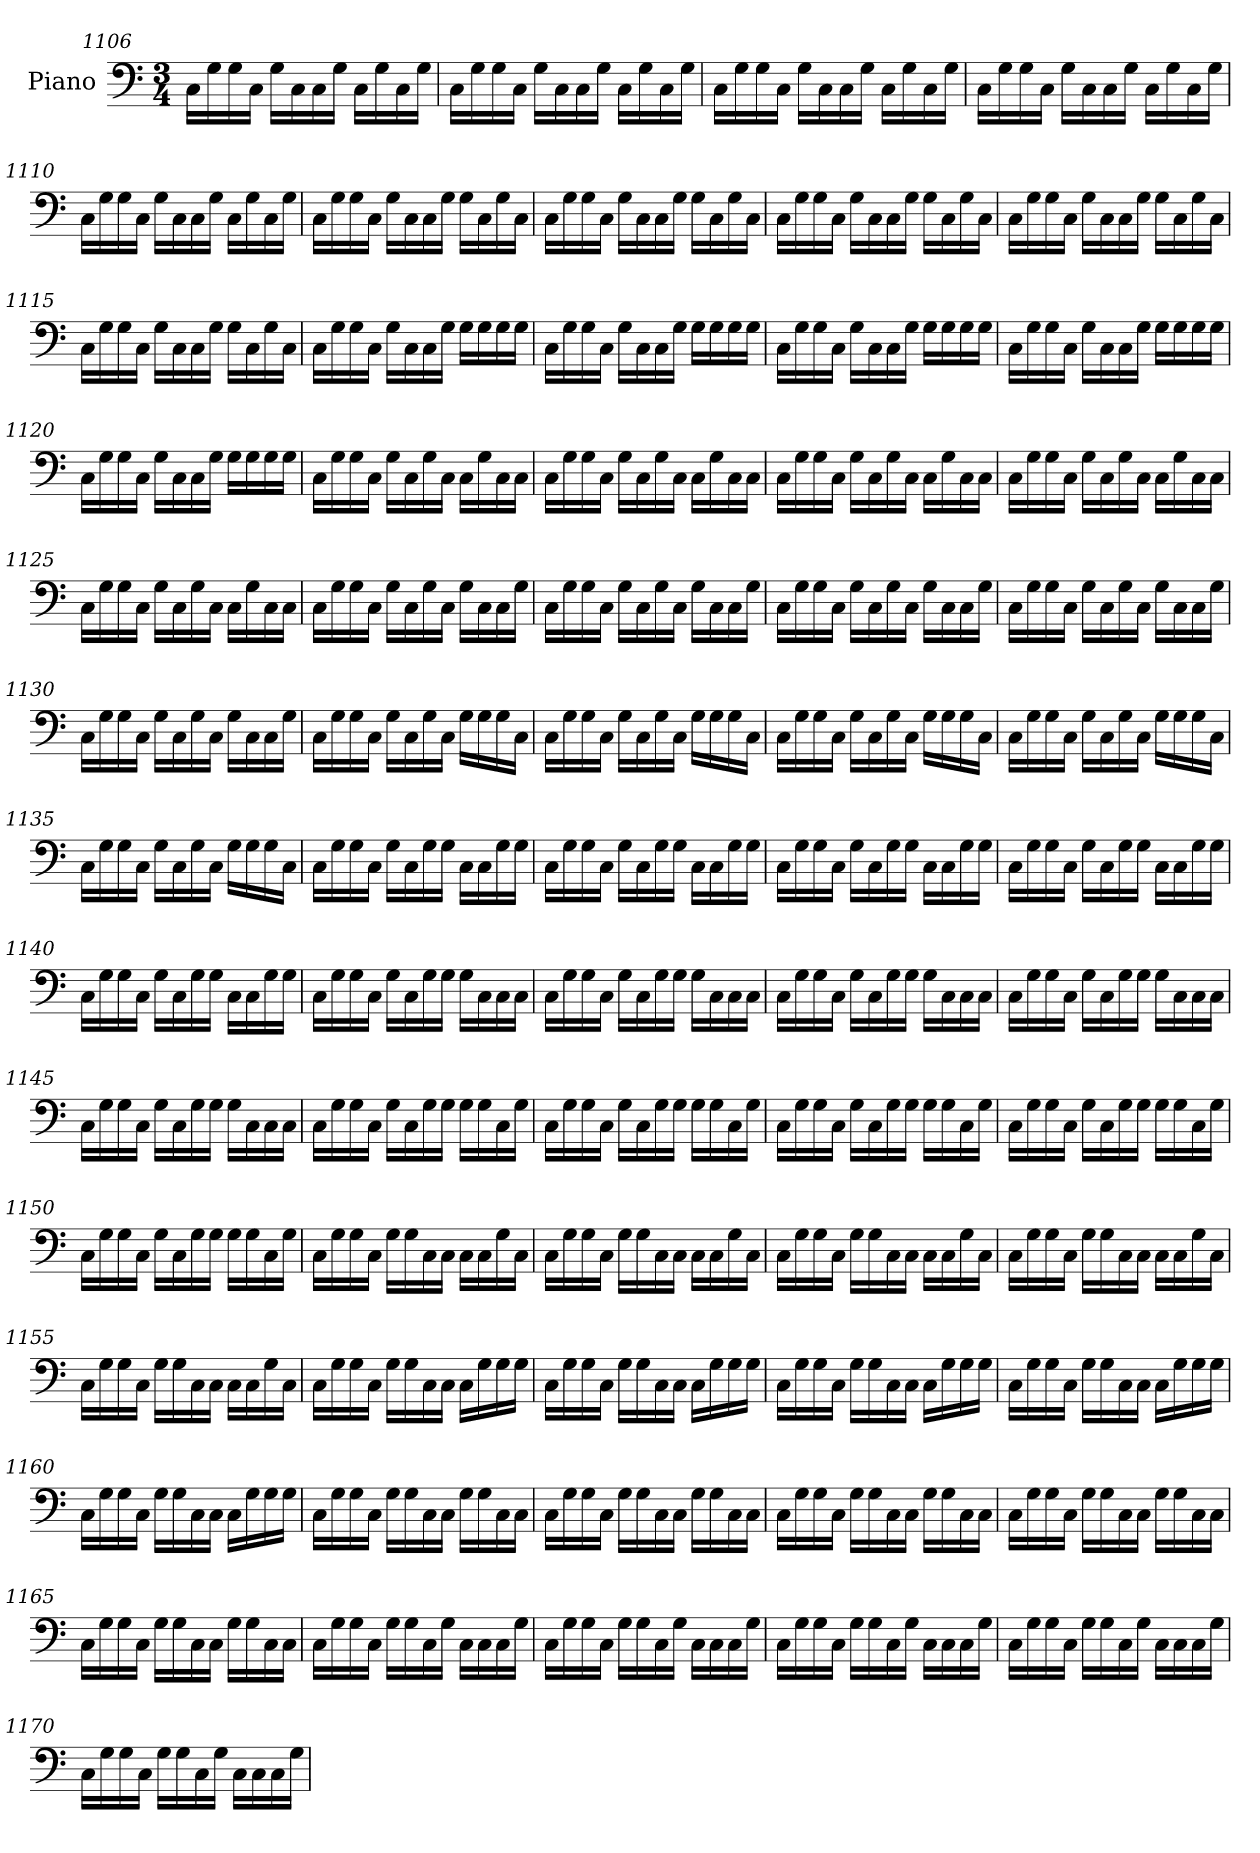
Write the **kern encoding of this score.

**kern
*part1
*staff1
*I"Piano
*I'Pno.
*clefF4
*k[]
*M3/4
=1106
16C\LL
16G\
16G\
16C\JJ
16G\LL
16C\
16C\
16G\JJ
16C\LL
16G\
16C\
16G\JJ
=1107
16C\LL
16G\
16G\
16C\JJ
16G\LL
16C\
16C\
16G\JJ
16C\LL
16G\
16C\
16G\JJ
!!LO:LB:g=z
=1108
16C\LL
16G\
16G\
16C\JJ
16G\LL
16C\
16C\
16G\JJ
16C\LL
16G\
16C\
16G\JJ
=1109
16C\LL
16G\
16G\
16C\JJ
16G\LL
16C\
16C\
16G\JJ
16C\LL
16G\
16C\
16G\JJ
=1110
16C\LL
16G\
16G\
16C\JJ
16G\LL
16C\
16C\
16G\JJ
16C\LL
16G\
16C\
16G\JJ
!!LO:LB:g=z
=1111
16C\LL
16G\
16G\
16C\JJ
16G\LL
16C\
16C\
16G\JJ
16G\LL
16C\
16G\
16C\JJ
=1112
16C\LL
16G\
16G\
16C\JJ
16G\LL
16C\
16C\
16G\JJ
16G\LL
16C\
16G\
16C\JJ
=1113
16C\LL
16G\
16G\
16C\JJ
16G\LL
16C\
16C\
16G\JJ
16G\LL
16C\
16G\
16C\JJ
!!LO:LB:g=z
=1114
16C\LL
16G\
16G\
16C\JJ
16G\LL
16C\
16C\
16G\JJ
16G\LL
16C\
16G\
16C\JJ
=1115
16C\LL
16G\
16G\
16C\JJ
16G\LL
16C\
16C\
16G\JJ
16G\LL
16C\
16G\
16C\JJ
=1116
16C\LL
16G\
16G\
16C\JJ
16G\LL
16C\
16C\
16G\JJ
16G\LL
16G\
16G\
16G\JJ
!!LO:LB:g=z
=1117
16C\LL
16G\
16G\
16C\JJ
16G\LL
16C\
16C\
16G\JJ
16G\LL
16G\
16G\
16G\JJ
=1118
16C\LL
16G\
16G\
16C\JJ
16G\LL
16C\
16C\
16G\JJ
16G\LL
16G\
16G\
16G\JJ
=1119
16C\LL
16G\
16G\
16C\JJ
16G\LL
16C\
16C\
16G\JJ
16G\LL
16G\
16G\
16G\JJ
!!LO:LB:g=z
=1120
16C\LL
16G\
16G\
16C\JJ
16G\LL
16C\
16C\
16G\JJ
16G\LL
16G\
16G\
16G\JJ
=1121
16C\LL
16G\
16G\
16C\JJ
16G\LL
16C\
16G\
16C\JJ
16C\LL
16G\
16C\
16C\JJ
=1122
16C\LL
16G\
16G\
16C\JJ
16G\LL
16C\
16G\
16C\JJ
16C\LL
16G\
16C\
16C\JJ
!!LO:LB:g=z
=1123
16C\LL
16G\
16G\
16C\JJ
16G\LL
16C\
16G\
16C\JJ
16C\LL
16G\
16C\
16C\JJ
=1124
16C\LL
16G\
16G\
16C\JJ
16G\LL
16C\
16G\
16C\JJ
16C\LL
16G\
16C\
16C\JJ
=1125
16C\LL
16G\
16G\
16C\JJ
16G\LL
16C\
16G\
16C\JJ
16C\LL
16G\
16C\
16C\JJ
!!LO:LB:g=z
=1126
16C\LL
16G\
16G\
16C\JJ
16G\LL
16C\
16G\
16C\JJ
16G\LL
16C\
16C\
16G\JJ
=1127
16C\LL
16G\
16G\
16C\JJ
16G\LL
16C\
16G\
16C\JJ
16G\LL
16C\
16C\
16G\JJ
=1128
16C\LL
16G\
16G\
16C\JJ
16G\LL
16C\
16G\
16C\JJ
16G\LL
16C\
16C\
16G\JJ
!!LO:PB:g=z
=1129
16C\LL
16G\
16G\
16C\JJ
16G\LL
16C\
16G\
16C\JJ
16G\LL
16C\
16C\
16G\JJ
=1130
16C\LL
16G\
16G\
16C\JJ
16G\LL
16C\
16G\
16C\JJ
16G\LL
16C\
16C\
16G\JJ
=1131
16C\LL
16G\
16G\
16C\JJ
16G\LL
16C\
16G\
16C\JJ
16G\LL
16G\
16G\
16C\JJ
!!LO:LB:g=z
=1132
16C\LL
16G\
16G\
16C\JJ
16G\LL
16C\
16G\
16C\JJ
16G\LL
16G\
16G\
16C\JJ
=1133
16C\LL
16G\
16G\
16C\JJ
16G\LL
16C\
16G\
16C\JJ
16G\LL
16G\
16G\
16C\JJ
=1134
16C\LL
16G\
16G\
16C\JJ
16G\LL
16C\
16G\
16C\JJ
16G\LL
16G\
16G\
16C\JJ
!!LO:LB:g=z
=1135
16C\LL
16G\
16G\
16C\JJ
16G\LL
16C\
16G\
16C\JJ
16G\LL
16G\
16G\
16C\JJ
=1136
16C\LL
16G\
16G\
16C\JJ
16G\LL
16C\
16G\
16G\JJ
16C\LL
16C\
16G\
16G\JJ
=1137
16C\LL
16G\
16G\
16C\JJ
16G\LL
16C\
16G\
16G\JJ
16C\LL
16C\
16G\
16G\JJ
!!LO:LB:g=z
=1138
16C\LL
16G\
16G\
16C\JJ
16G\LL
16C\
16G\
16G\JJ
16C\LL
16C\
16G\
16G\JJ
=1139
16C\LL
16G\
16G\
16C\JJ
16G\LL
16C\
16G\
16G\JJ
16C\LL
16C\
16G\
16G\JJ
=1140
16C\LL
16G\
16G\
16C\JJ
16G\LL
16C\
16G\
16G\JJ
16C\LL
16C\
16G\
16G\JJ
!!LO:LB:g=z
=1141
16C\LL
16G\
16G\
16C\JJ
16G\LL
16C\
16G\
16G\JJ
16G\LL
16C\
16C\
16C\JJ
=1142
16C\LL
16G\
16G\
16C\JJ
16G\LL
16C\
16G\
16G\JJ
16G\LL
16C\
16C\
16C\JJ
=1143
16C\LL
16G\
16G\
16C\JJ
16G\LL
16C\
16G\
16G\JJ
16G\LL
16C\
16C\
16C\JJ
!!LO:LB:g=z
=1144
16C\LL
16G\
16G\
16C\JJ
16G\LL
16C\
16G\
16G\JJ
16G\LL
16C\
16C\
16C\JJ
=1145
16C\LL
16G\
16G\
16C\JJ
16G\LL
16C\
16G\
16G\JJ
16G\LL
16C\
16C\
16C\JJ
=1146
16C\LL
16G\
16G\
16C\JJ
16G\LL
16C\
16G\
16G\JJ
16G\LL
16G\
16C\
16G\JJ
!!LO:LB:g=z
=1147
16C\LL
16G\
16G\
16C\JJ
16G\LL
16C\
16G\
16G\JJ
16G\LL
16G\
16C\
16G\JJ
=1148
16C\LL
16G\
16G\
16C\JJ
16G\LL
16C\
16G\
16G\JJ
16G\LL
16G\
16C\
16G\JJ
=1149
16C\LL
16G\
16G\
16C\JJ
16G\LL
16C\
16G\
16G\JJ
16G\LL
16G\
16C\
16G\JJ
!!LO:LB:g=z
=1150
16C\LL
16G\
16G\
16C\JJ
16G\LL
16C\
16G\
16G\JJ
16G\LL
16G\
16C\
16G\JJ
=1151
16C\LL
16G\
16G\
16C\JJ
16G\LL
16G\
16C\
16C\JJ
16C\LL
16C\
16G\
16C\JJ
=1152
16C\LL
16G\
16G\
16C\JJ
16G\LL
16G\
16C\
16C\JJ
16C\LL
16C\
16G\
16C\JJ
!!LO:LB:g=z
=1153
16C\LL
16G\
16G\
16C\JJ
16G\LL
16G\
16C\
16C\JJ
16C\LL
16C\
16G\
16C\JJ
=1154
16C\LL
16G\
16G\
16C\JJ
16G\LL
16G\
16C\
16C\JJ
16C\LL
16C\
16G\
16C\JJ
=1155
16C\LL
16G\
16G\
16C\JJ
16G\LL
16G\
16C\
16C\JJ
16C\LL
16C\
16G\
16C\JJ
!!LO:LB:g=z
=1156
16C\LL
16G\
16G\
16C\JJ
16G\LL
16G\
16C\
16C\JJ
16C\LL
16G\
16G\
16G\JJ
=1157
16C\LL
16G\
16G\
16C\JJ
16G\LL
16G\
16C\
16C\JJ
16C\LL
16G\
16G\
16G\JJ
=1158
16C\LL
16G\
16G\
16C\JJ
16G\LL
16G\
16C\
16C\JJ
16C\LL
16G\
16G\
16G\JJ
!!LO:LB:g=z
=1159
16C\LL
16G\
16G\
16C\JJ
16G\LL
16G\
16C\
16C\JJ
16C\LL
16G\
16G\
16G\JJ
=1160
16C\LL
16G\
16G\
16C\JJ
16G\LL
16G\
16C\
16C\JJ
16C\LL
16G\
16G\
16G\JJ
=1161
16C\LL
16G\
16G\
16C\JJ
16G\LL
16G\
16C\
16C\JJ
16G\LL
16G\
16C\
16C\JJ
!!LO:PB:g=z
=1162
16C\LL
16G\
16G\
16C\JJ
16G\LL
16G\
16C\
16C\JJ
16G\LL
16G\
16C\
16C\JJ
=1163
16C\LL
16G\
16G\
16C\JJ
16G\LL
16G\
16C\
16C\JJ
16G\LL
16G\
16C\
16C\JJ
=1164
16C\LL
16G\
16G\
16C\JJ
16G\LL
16G\
16C\
16C\JJ
16G\LL
16G\
16C\
16C\JJ
!!LO:LB:g=z
=1165
16C\LL
16G\
16G\
16C\JJ
16G\LL
16G\
16C\
16C\JJ
16G\LL
16G\
16C\
16C\JJ
=1166
16C\LL
16G\
16G\
16C\JJ
16G\LL
16G\
16C\
16G\JJ
16C\LL
16C\
16C\
16G\JJ
=1167
16C\LL
16G\
16G\
16C\JJ
16G\LL
16G\
16C\
16G\JJ
16C\LL
16C\
16C\
16G\JJ
!!LO:LB:g=z
=1168
16C\LL
16G\
16G\
16C\JJ
16G\LL
16G\
16C\
16G\JJ
16C\LL
16C\
16C\
16G\JJ
=1169
16C\LL
16G\
16G\
16C\JJ
16G\LL
16G\
16C\
16G\JJ
16C\LL
16C\
16C\
16G\JJ
=1170
16C\LL
16G\
16G\
16C\JJ
16G\LL
16G\
16C\
16G\JJ
16C\LL
16C\
16C\
16G\JJ
=
*-
